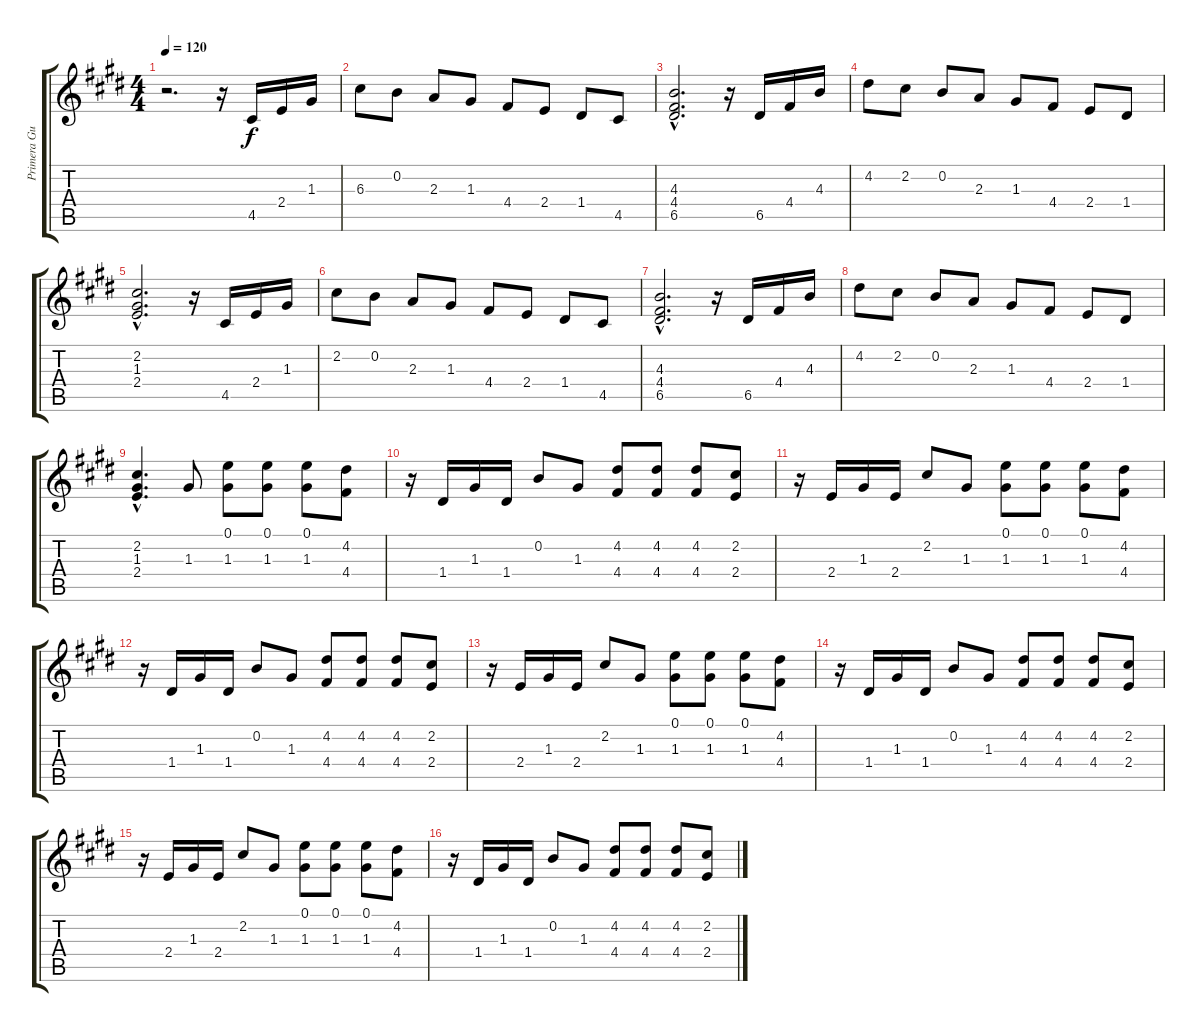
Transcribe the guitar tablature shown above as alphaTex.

\track ("Primera Guitarra" "Primera Gu") {instrument acousticguitarsteel}
\staff {score tabs}
\tuning (E4 B3 G3 D3 A2 E2) {hide}
\ts (4 4)
\tempo 120
\clef g2
\ks e
r.2{d dy f instrument acousticguitarsteel} r.16 4.5.16 2.4.16 1.3.16 |
6.3.8 0.2.8 2.3.8 1.3.8 4.4.8 2.4.8 1.4.8 4.5.8 |
(4.3{hac} 4.4{hac} 6.5{hac}).2{d} r.16 6.5.16 4.4.16 4.3.16 |
4.2.8 2.2.8 0.2.8 2.3.8 1.3.8 4.4.8 2.4.8 1.4.8 |
(2.2{hac} 1.3{hac} 2.4{hac}).2{d} r.16 4.5.16 2.4.16 1.3.16 |
2.2.8 0.2.8 2.3.8 1.3.8 4.4.8 2.4.8 1.4.8 4.5.8 |
(4.3{hac} 4.4{hac} 6.5{hac}).2{d} r.16 6.5.16 4.4.16 4.3.16 |
4.2.8 2.2.8 0.2.8 2.3.8 1.3.8 4.4.8 2.4.8 1.4.8 |
(2.2{hac} 1.3{hac} 2.4{hac}).4{d} 1.3.8 (0.1 1.3).8 (0.1 1.3).8 (0.1 1.3).8 (4.2 4.4).8 |
r.16 1.4.16 1.3.16 1.4.16 0.2.8 1.3.8 (4.2 4.4).8 (4.2 4.4).8 (4.2 4.4).8 (2.2 2.4).8 |
r.16 2.4.16 1.3.16 2.4.16 2.2.8 1.3.8 (0.1 1.3).8 (0.1 1.3).8 (0.1 1.3).8 (4.2 4.4).8 |
r.16 1.4.16 1.3.16 1.4.16 0.2.8 1.3.8 (4.2 4.4).8 (4.2 4.4).8 (4.2 4.4).8 (2.2 2.4).8 |
r.16 2.4.16 1.3.16 2.4.16 2.2.8 1.3.8 (0.1 1.3).8 (0.1 1.3).8 (0.1 1.3).8 (4.2 4.4).8 |
r.16 1.4.16 1.3.16 1.4.16 0.2.8 1.3.8 (4.2 4.4).8 (4.2 4.4).8 (4.2 4.4).8 (2.2 2.4).8 |
r.16 2.4.16 1.3.16 2.4.16 2.2.8 1.3.8 (0.1 1.3).8 (0.1 1.3).8 (0.1 1.3).8 (4.2 4.4).8 |
r.16 1.4.16 1.3.16 1.4.16 0.2.8 1.3.8 (4.2 4.4).8 (4.2 4.4).8 (4.2 4.4).8 (2.2 2.4).8
